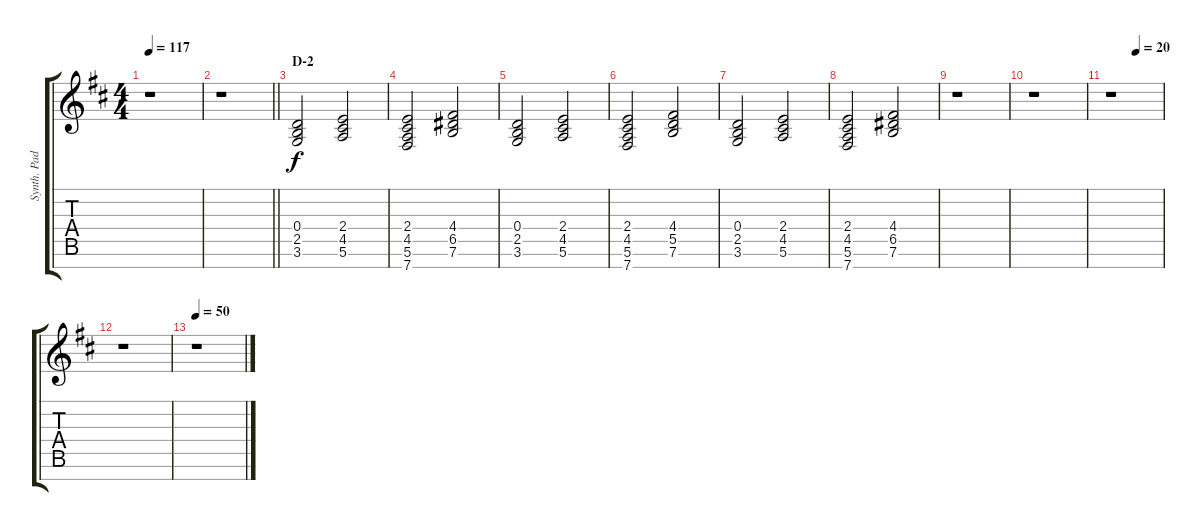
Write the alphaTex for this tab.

\track ("Synth. Pad" "Synth. Pad") {instrument pad2warm}
\staff {score tabs}
\tuning (E5 B4 G4 D4 A3 E3 B2) {hide}
\ts (4 4)
\tempo 117
\clef g2
\ks d
r.1{dy f} |
\barLineRight lightlight
r.1 |
\section ("" "D-2")
(0.4 2.5 3.6).2 (2.4 4.5 5.6).2 |
(2.4 4.5 5.6 7.7).2 (4.4 6.5 7.6).2 |
(0.4 2.5 3.6).2 (2.4 4.5 5.6).2 |
(2.4 4.5 5.6 7.7).2 (4.4 5.5 7.6).2 |
(0.4 2.5 3.6).2 (2.4 4.5 5.6).2 |
(2.4 4.5 5.6 7.7).2 (4.4 6.5 7.6).2 |
r.1 |
r.1 |
\tempo (20 0.5)
r.1 |
r.1 |
\tempo 50
r.1
